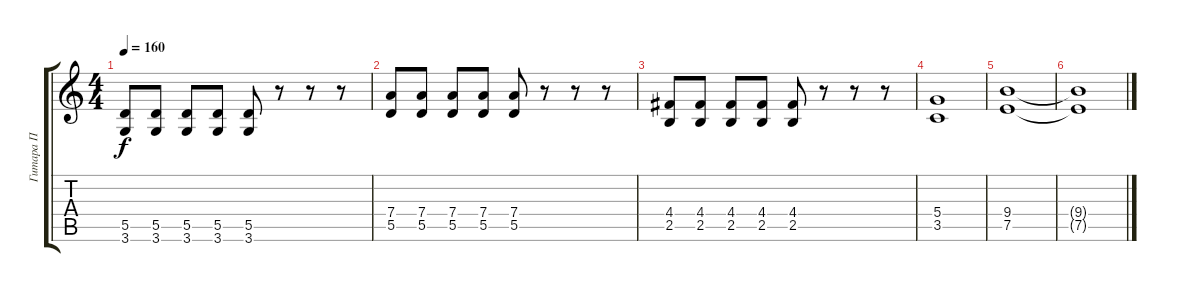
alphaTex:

\track ("Гитара П" "Гитара П") {instrument overdrivenguitar}
\staff {score tabs}
\tuning (E4 B3 G3 D3 A2 E2) {hide}
\ts (4 4)
\section ("" " ")
\tempo 160
\clef g2
\ks c
(5.5 3.6).8{dy f} (5.5 3.6).8 (5.5 3.6).8 (5.5 3.6).8 (5.5 3.6).8 r.8 r.8 r.8 |
(7.4 5.5).8 (7.4 5.5).8 (7.4 5.5).8 (7.4 5.5).8 (7.4 5.5).8 r.8 r.8 r.8 |
(4.4 2.5).8 (4.4 2.5).8 (4.4 2.5).8 (4.4 2.5).8 (4.4 2.5).8 r.8 r.8 r.8 |
(5.4 3.5).1 |
(9.4 7.5).1 |
(9.4{t} 7.5{t}).1
